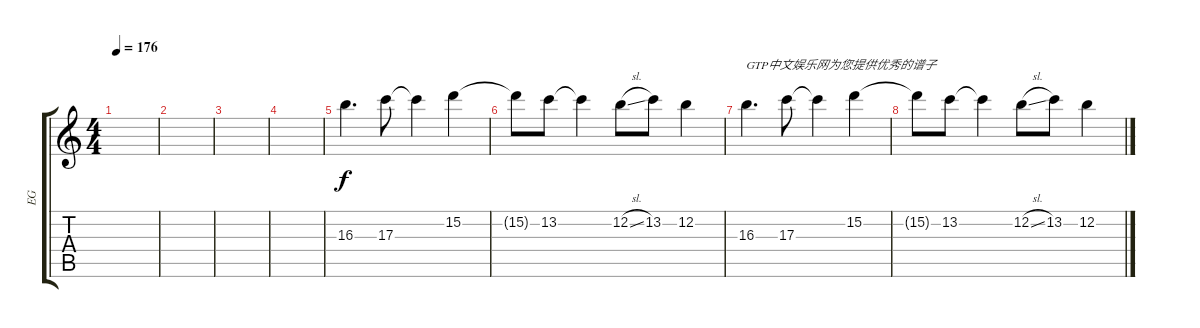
\track ("EG" "EG") {instrument distortionguitar}
\staff {score tabs}
\tuning (E4 B3 G3 D3 A2 E2) {hide}
\ts (4 4)
\tempo 176
\clef g2
\ks c
|
|
|
|
16.3.4{d} 17.3.8 17.3{t}.4 15.2.4 |
15.2{t}.8 13.2.8 13.2{t}.4 12.2{sl}.8 13.2.8 12.2.4 |
16.3.4{d txt "GTP中文娱乐网为您提供优秀的谱子"} 17.3.8 17.3{t}.4 15.2.4 |
15.2{t}.8 13.2.8 13.2{t}.4 12.2{sl}.8 13.2.8 12.2.4
